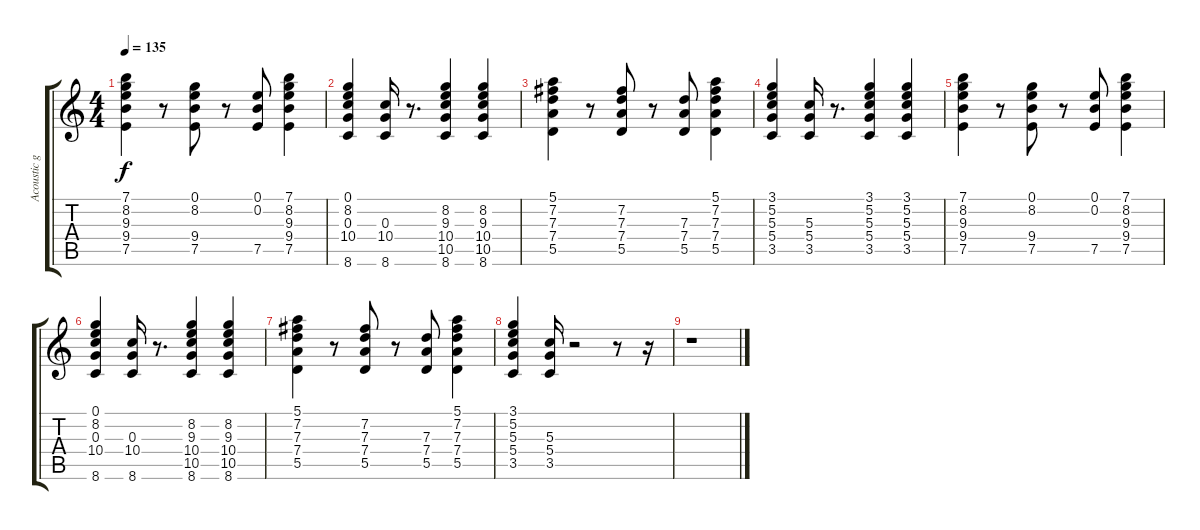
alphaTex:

\track ("Acoustic guitar" "Acoustic g") {instrument acousticguitarsteel}
\staff {score tabs}
\tuning (E4 B3 G3 D3 A2 E2) {hide}
\ts (4 4)
\tempo 135
\clef g2
\ks c
(7.1 8.2 9.3 9.4 7.5).4{dy f} r.8 (0.1 8.2 9.4 7.5).8 r.8 (0.1 0.2 7.5).8 (7.1 8.2 9.3 9.4 7.5).4 |
(0.1 8.2 0.3 10.4 8.6).4 (0.3 10.4 8.6).16 r.8{d} (8.2 9.3 10.4 10.5 8.6).4 (8.2 9.3 10.4 10.5 8.6).4 |
(5.1 7.2 7.3 7.4 5.5).4 r.8 (7.2 7.3 7.4 5.5).8 r.8 (7.3 7.4 5.5).8 (5.1 7.2 7.3 7.4 5.5).4 |
(3.1 5.2 5.3 5.4 3.5).4 (5.3 5.4 3.5).16 r.8{d} (3.1 5.2 5.3 5.4 3.5).4 (3.1 5.2 5.3 5.4 3.5).4 |
(7.1 8.2 9.3 9.4 7.5).4 r.8 (0.1 8.2 9.4 7.5).8 r.8 (0.1 0.2 7.5).8 (7.1 8.2 9.3 9.4 7.5).4 |
(0.1 8.2 0.3 10.4 8.6).4 (0.3 10.4 8.6).16 r.8{d} (8.2 9.3 10.4 10.5 8.6).4 (8.2 9.3 10.4 10.5 8.6).4 |
(5.1 7.2 7.3 7.4 5.5).4 r.8 (7.2 7.3 7.4 5.5).8 r.8 (7.3 7.4 5.5).8 (5.1 7.2 7.3 7.4 5.5).4 |
(3.1 5.2 5.3 5.4 3.5).4 (5.3 5.4 3.5).16 r.2 r.8 r.16 |
r.1
